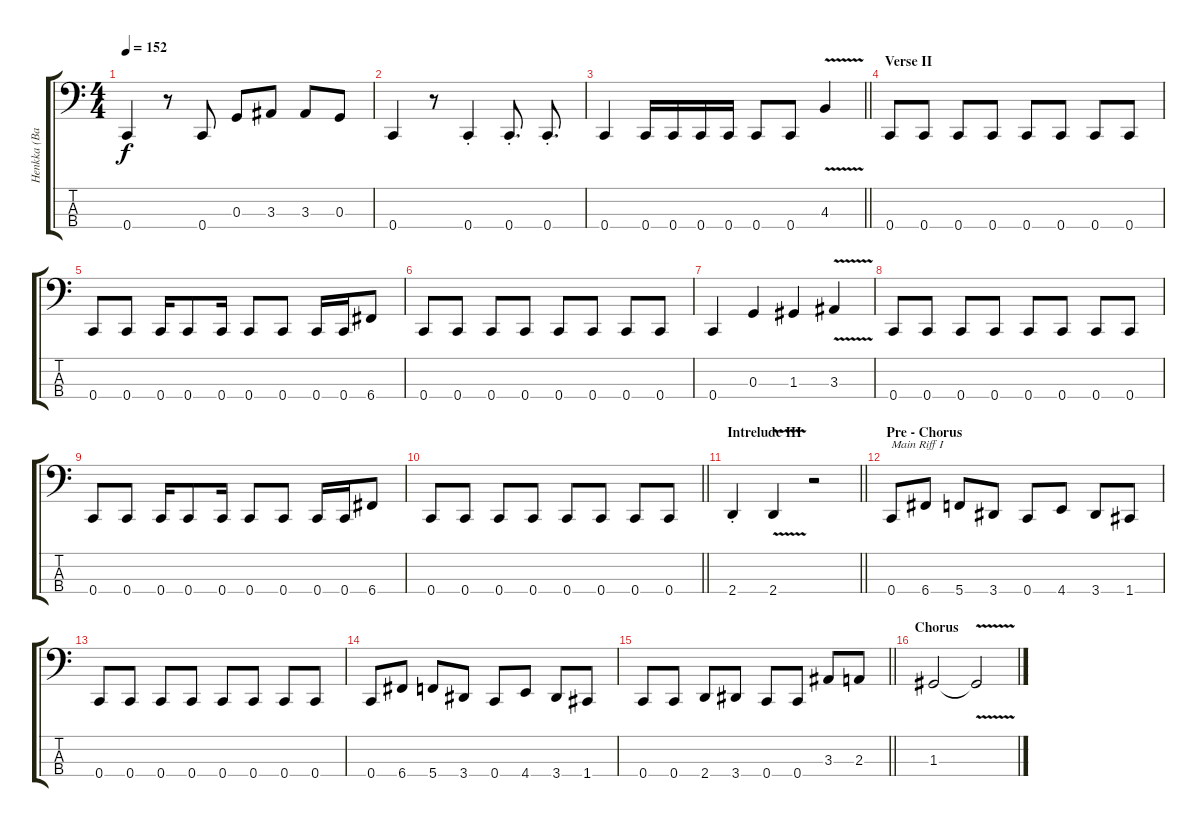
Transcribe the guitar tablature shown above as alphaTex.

\track ("Henkka (Bass)" "Henkka (Ba") {instrument electricbasspick}
\staff {score tabs}
\tuning (F2 C2 G1 C1) {hide}
\ts (4 4)
\tempo 152
\clef f4
\ks c
0.4.4{dy f} r.8 0.4.8 0.3.8 3.3.8 3.3.8 0.3.8 |
0.4.4 r.8 0.4{st}.4 0.4{st}.8{d} 0.4{st}.8{d} |
\barLineRight lightlight
0.4.4 0.4.16 0.4.16 0.4.16 0.4.16 0.4.8 0.4.8 4.3{v}.4 |
\section ("" "Verse II")
0.4.8 0.4.8 0.4.8 0.4.8 0.4.8 0.4.8 0.4.8 0.4.8 |
0.4.8 0.4.8 0.4.16 0.4.8 0.4.16 0.4.8 0.4.8 0.4.16 0.4.16 6.4.8 |
0.4.8 0.4.8 0.4.8 0.4.8 0.4.8 0.4.8 0.4.8 0.4.8 |
0.4.4 0.3.4 1.3.4 3.3{v}.4 |
0.4.8 0.4.8 0.4.8 0.4.8 0.4.8 0.4.8 0.4.8 0.4.8 |
0.4.8 0.4.8 0.4.16 0.4.8 0.4.16 0.4.8 0.4.8 0.4.16 0.4.16 6.4.8 |
\barLineRight lightlight
0.4.8 0.4.8 0.4.8 0.4.8 0.4.8 0.4.8 0.4.8 0.4.8 |
\section ("" "Intrelude III")
\barLineRight lightlight
2.4{st}.4 2.4{v}.4 r.2 |
\section ("" "Pre - Chorus")
0.4.8{txt "Main Riff I"} 6.4.8 5.4.8 3.4.8 0.4.8 4.4.8 3.4.8 1.4.8 |
0.4.8 0.4.8 0.4.8 0.4.8 0.4.8 0.4.8 0.4.8 0.4.8 |
0.4.8 6.4.8 5.4.8 3.4.8 0.4.8 4.4.8 3.4.8 1.4.8 |
\barLineRight lightlight
0.4.8 0.4.8 2.4.8 3.4.8 0.4.8 0.4.8 3.3.8 2.3.8 |
\section ("" "Chorus")
1.3.2 1.3{v t}.2
